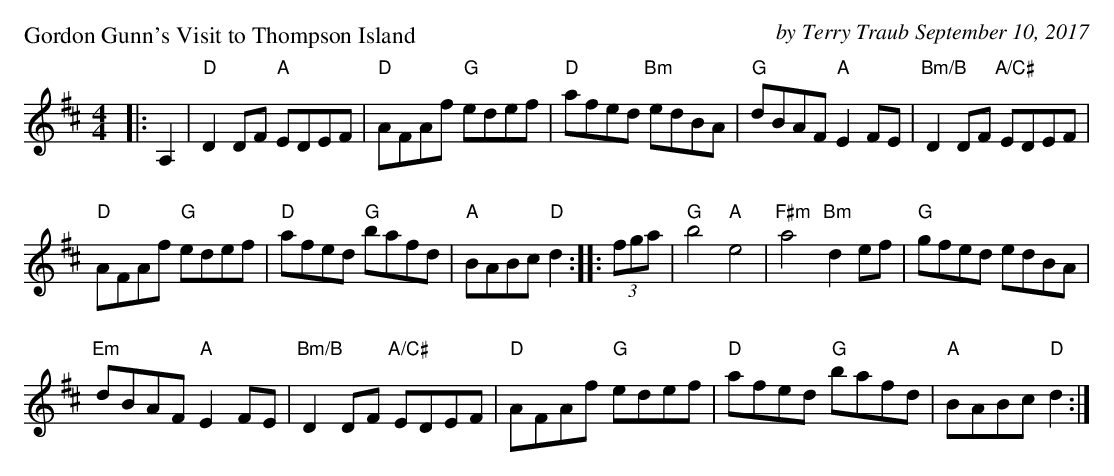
X:1
P: Gordon Gunn's Visit to Thompson Island
C: by Terry Traub September 10, 2017
M: 4/4
K: D
L: 1/8
|: A,2|"D"D2 DF "A"EDEF|"D"AFAf "G"edef|"D"afed "Bm"edBA|"G"dBAF "A"E2 FE|"Bm/B"D2 DF "A/C#"EDEF|
"D"AFAf "G"edef|"D"afed "G"bafd |"A"BABc "D"d2 :||: (3fga|"G"b4 "A"e4|"F#m"a4 "Bm"d2 ef|"G"gfed edBA|
"Em"dBAF "A"E2 FE|"Bm/B"D2 DF "A/C#"EDEF| "D"AFAf "G"edef|"D"afed "G"bafd |"A"BABc "D"d2 :|
